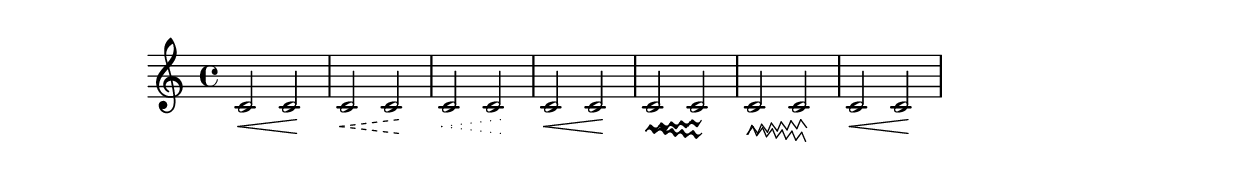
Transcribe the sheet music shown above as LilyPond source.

%% Do not edit this file; it is automatically
%% generated from LSR http://lsr.dsi.unimi.it
%% This file is in the public domain.
\version "2.13.29"

\header {
  lsrtags = "expressive-marks, tweaks-and-overrides"

%% Translation of GIT committish: 0b55335aeca1de539bf1125b717e0c21bb6fa31b
  texidoces = "
Los reguladores pueden imprimirse en uno cualquiera de los estilos de
@code{line-interface}: discontinuo, punteado, línea, trino o zig-zag.

"
  doctitlees = "Reguladores con distintos estilos de línea"



  texidoc = "
Hairpins can take any style from @code{line-interface} - dashed-line,
dotted-line, line, trill or zigzag.

"
  doctitle = "Hairpins with different line styles"
} % begin verbatim

\relative c' {
  c2\< c\!
  \override Hairpin #'style = #'dashed-line
  c2\< c\!
  \override Hairpin #'style = #'dotted-line
  c2\< c\!
  \override Hairpin #'style = #'line
  c2\< c\!
  \override Hairpin #'style = #'trill
  c2\< c\!
  \override Hairpin #'style = #'zigzag
  c2\< c\!
  \revert Hairpin #'style
  c2\< c\!
}

